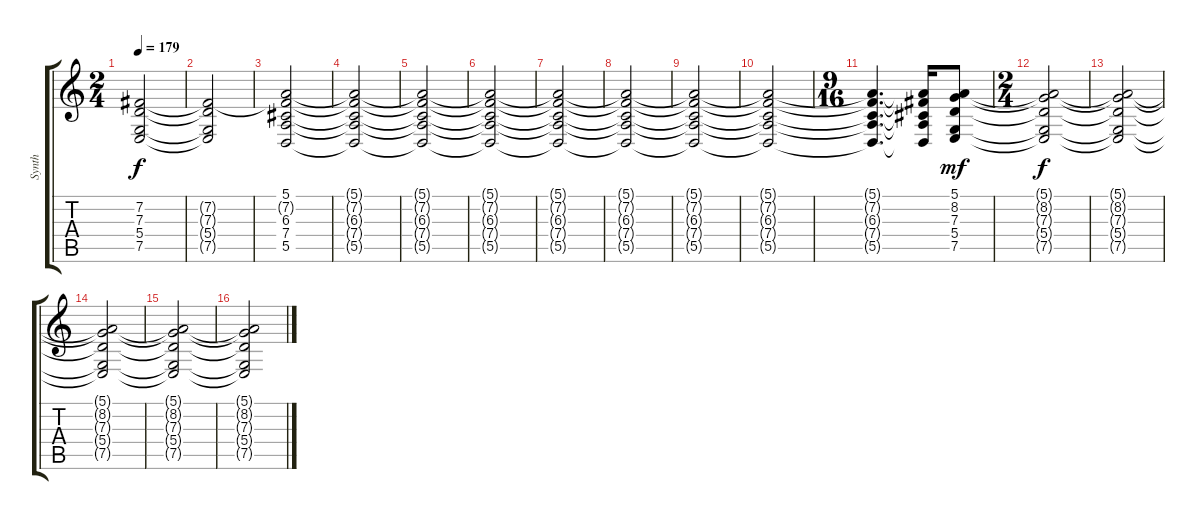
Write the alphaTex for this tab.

\track ("Synth" "Synth") {instrument synthstrings1}
\staff {score tabs}
\tuning (E4 B3 G3 D3 A2 E2) {hide}
\ts (2 4)
\tempo 179
\clef g2
\ks c
(7.2{t} 7.3{t} 5.4{t} 7.5{t}).2{dy f} |
(7.2{t} 7.3{t} 5.4{t} 7.5{t}).2 |
(5.1 7.2{t} 6.3 7.4 5.5).2 |
(5.1{t} 7.2{t} 6.3{t} 7.4{t} 5.5{t}).2 |
(5.1{t} 7.2{t} 6.3{t} 7.4{t} 5.5{t}).2 |
(5.1{t} 7.2{t} 6.3{t} 7.4{t} 5.5{t}).2 |
(5.1{t} 7.2{t} 6.3{t} 7.4{t} 5.5{t}).2 |
(5.1{t} 7.2{t} 6.3{t} 7.4{t} 5.5{t}).2 |
(5.1{t} 7.2{t} 6.3{t} 7.4{t} 5.5{t}).2 |
(5.1{t} 7.2{t} 6.3{t} 7.4{t} 5.5{t}).2 |
\ts (9 16)
(5.1{t} 7.2{t} 6.3{t} 7.4{t} 5.5{t}).4{d} (5.1{t} 7.2{t} 6.3{t} 7.4{t} 5.5{t}).16 (5.1 8.2 7.3 5.4 7.5).8{dy mf} |
\ts (2 4)
(5.1{t} 8.2{t} 7.3{t} 5.4{t} 7.5{t}).2{dy f} |
(5.1{t} 8.2{t} 7.3{t} 5.4{t} 7.5{t}).2 |
(5.1{t} 8.2{t} 7.3{t} 5.4{t} 7.5{t}).2 |
(5.1{t} 8.2{t} 7.3{t} 5.4{t} 7.5{t}).2 |
(5.1{t} 8.2{t} 7.3{t} 5.4{t} 7.5{t}).2
